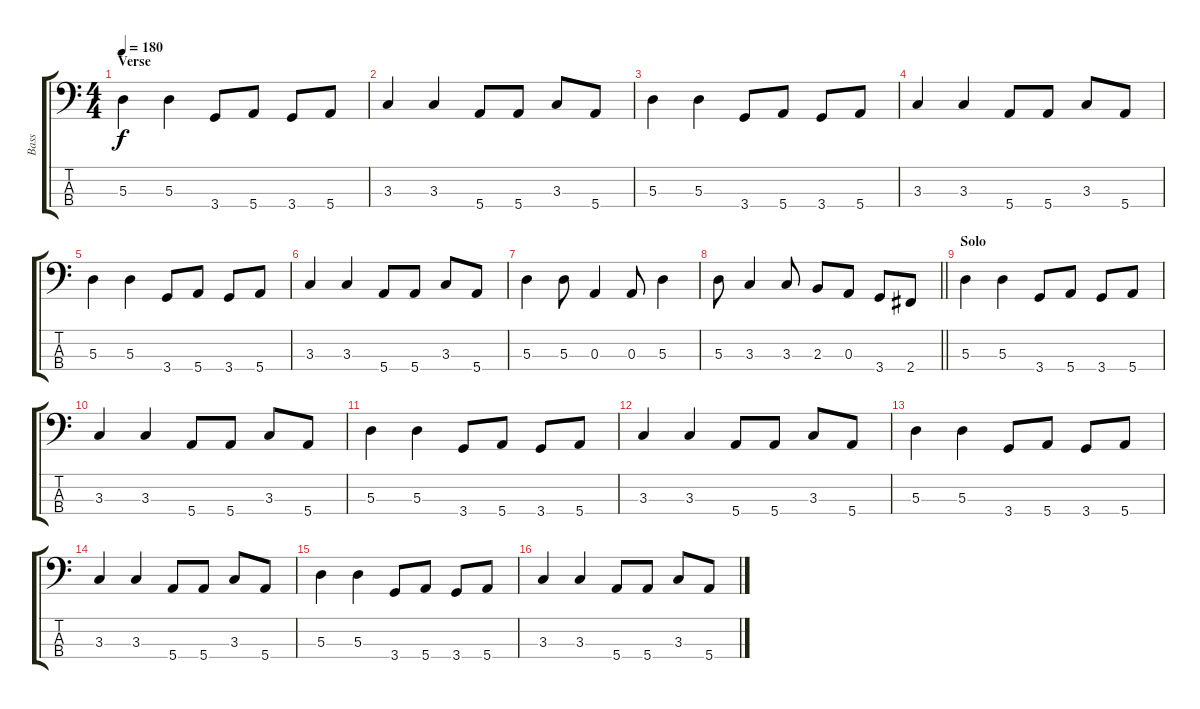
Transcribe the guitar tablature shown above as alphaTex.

\track ("Bass" "Bass") {instrument electricbassfinger}
\staff {score tabs}
\tuning (G2 D2 A1 E1) {hide}
\ts (4 4)
\section ("" "Verse")
\tempo 180
\clef f4
\ks c
5.3.4{dy f} 5.3.4 3.4.8 5.4.8 3.4.8 5.4.8 |
3.3.4 3.3.4 5.4.8 5.4.8 3.3.8 5.4.8 |
5.3.4 5.3.4 3.4.8 5.4.8 3.4.8 5.4.8 |
3.3.4 3.3.4 5.4.8 5.4.8 3.3.8 5.4.8 |
5.3.4 5.3.4 3.4.8 5.4.8 3.4.8 5.4.8 |
3.3.4 3.3.4 5.4.8 5.4.8 3.3.8 5.4.8 |
5.3.4 5.3.8 0.3.4 0.3.8 5.3.4 |
\barLineRight lightlight
5.3.8 3.3.4 3.3.8 2.3.8 0.3.8 3.4.8 2.4.8 |
\section ("" "Solo")
5.3.4 5.3.4 3.4.8 5.4.8 3.4.8 5.4.8 |
3.3.4 3.3.4 5.4.8 5.4.8 3.3.8 5.4.8 |
5.3.4 5.3.4 3.4.8 5.4.8 3.4.8 5.4.8 |
3.3.4 3.3.4 5.4.8 5.4.8 3.3.8 5.4.8 |
5.3.4 5.3.4 3.4.8 5.4.8 3.4.8 5.4.8 |
3.3.4 3.3.4 5.4.8 5.4.8 3.3.8 5.4.8 |
5.3.4 5.3.4 3.4.8 5.4.8 3.4.8 5.4.8 |
3.3.4 3.3.4 5.4.8 5.4.8 3.3.8 5.4.8
